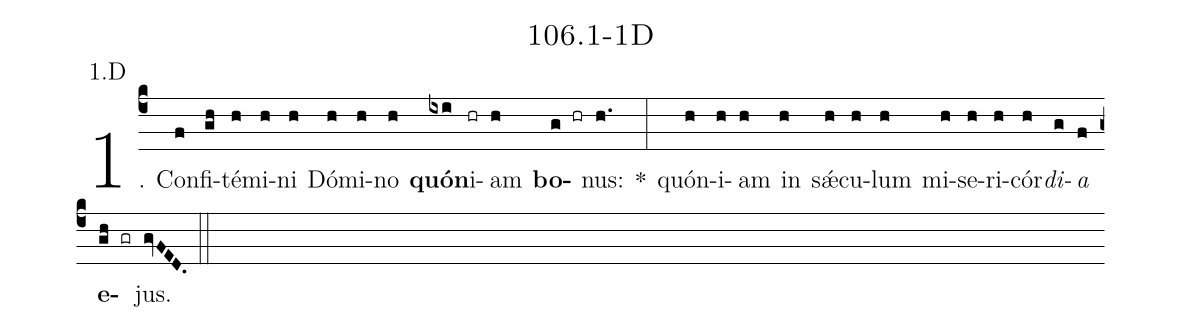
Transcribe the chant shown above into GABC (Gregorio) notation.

name: 106.1-1D;
annotation: 1.D;
%%
(c4)1. Con(f)fi(gh)té(h)mi(h)ni(h) Dó(h)mi(h)no(h) <b>quón</b>(ixi)i(hr)am(h) <b>bo</b>(g hr)nus:(h.) *(:) quón(h)i(h)am(h) in(h) sǽ(h)cu(h)lum(h) mi(h)se(h)ri(h)cór(h)<i>di</i>(g)<i>a</i>(f) <b>e</b>(gh gr)jus.(gvFED.) (::)
